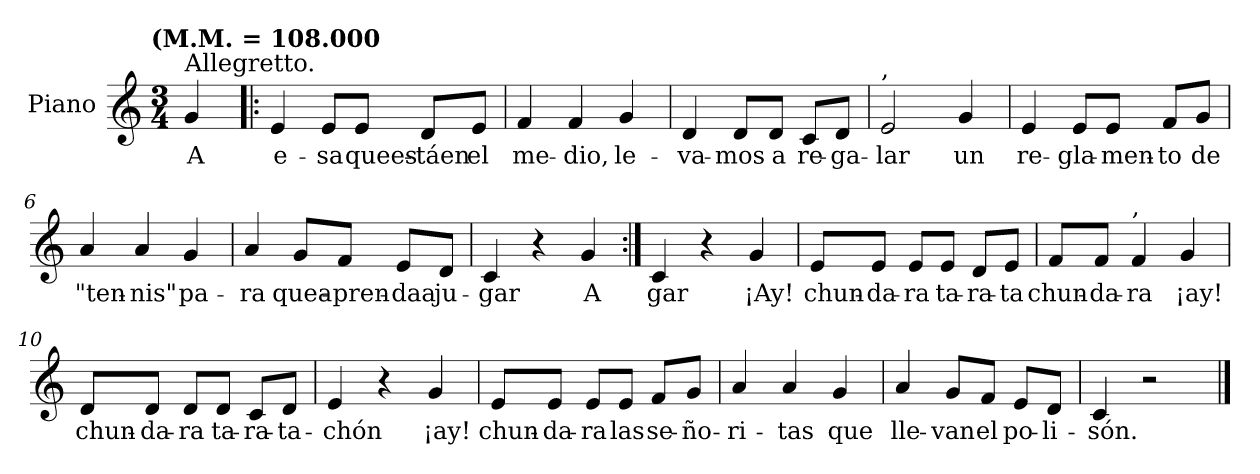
**kern	**text
*part1	*part1
*staff1	*staff1
*I"Piano	*
*I'Pno	*
*clefG2	*
*k[]	*
!!LO:TX:omd:t=(M.M.  = 108.000
*M3/4	*
*MM108	*
=	=
!LO:TX:a:t=Allegretto.	!
4g/	A
=1!|:	=1!|:
4e/	-e-
8e/L	sa
8e/J	-quees-
8d/L	táen
8e/J	el
=2	=2
4f/	-me-
4f/	dio,
4g/	-le-
=3	=3
4d/	-va-
8d/L	mos
8d/J	a
8c/L	-re-
8d/J	-ga-
=4	=4
!LO:TX:a:t=,	!
2e/	lar
4g/	un
=5	=5
4e/	-re-
8e/L	-gla-
8e/J	-men-
8f/L	to
8g/J	de
=6	=6
4a/	-"ten-
4a/	nis"
4g/	-pa-
=7	=7
4a/	ra
8g/L	-quea-
8f/J	-pren-
8e/L	daa
8d/J	-ju-
!!LO:LB:g=z
=1X	=1X
4c/	gar
4r	.
4g/	A
=2X:|!	=2X:|!
4c/	gar
4r	.
4g/	¡Ay!
=8	=8
8e/L	-chun-
8e/J	-da-
8e/L	ra
8e/J	-ta-
8d/L	-ra-
8e/J	ta
=9	=9
8f/L	-chun-
8f/J	-da-
!LO:TX:a:t=,	!
4f/	ra
4g/	¡ay!
=10	=10
8d/L	-chun-
8d/J	-da-
8d/L	ra
8d/J	-ta-
8c/L	-ra-
8d/J	-ta-
=11	=11
4e/	chón
4r	.
4g/	¡ay!
=12	=12
8e/L	-chun-
8e/J	-da-
8e/L	ra
8e/J	las
8f/L	-se-
8g/J	-ño-
=13	=13
4a/	-ri-
4a/	tas
4g/	que
!!LO:LB:g=z
=14	=14
4a/	-lle-
8g/L	van
8f/J	el
8e/L	-po-
8d/J	-li-
=15	=15
4c/	són.
2r	.
==	==
*-	*-
